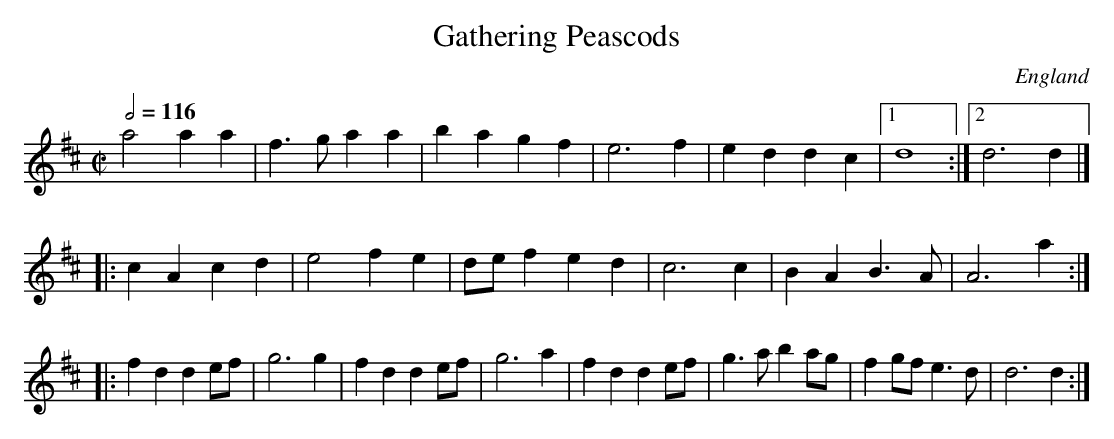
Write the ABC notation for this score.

X:1
T:Gathering Peascods
M:C|
O:England
K:Dmaj
Q:1/2=116
a4 a2 a2 | f3 g a2 a2 | b2 a2 g2 f2 |\
e6 f2 | e2 d2 d2 c2 |  [1 d8 :|  [2 d6 d2 |]
|: c2 A2 c2 d2 | e4 f2 e2 | de f2 e2 d2 |\
c6 c2 | B2 A2 B3 A | A6 a2 :|
|: f2 d2 d2 ef | g6 g2 | f2 d2 d2 ef | g6 a2 |\
f2 d2 d2 ef | g3 a b2 ag | f2 gf e3 d | d6 d2 :|
